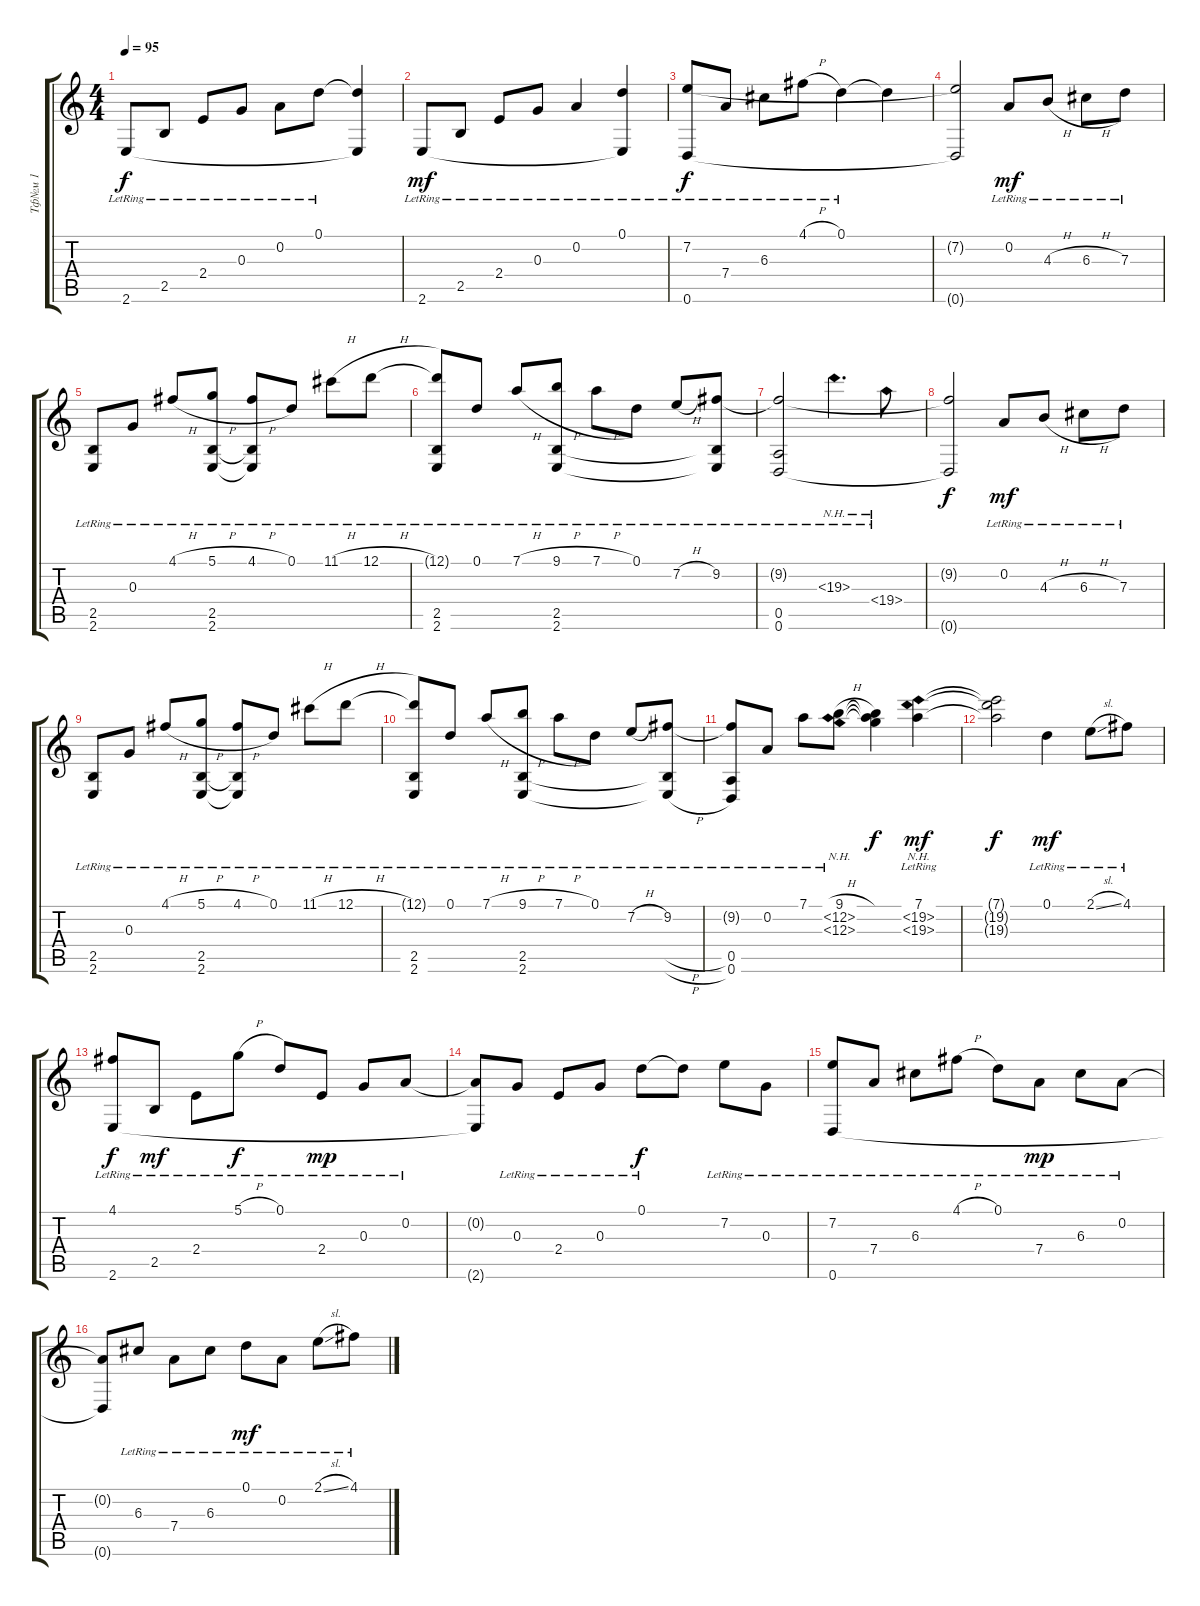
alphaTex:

\track ("Тф№м 1" "Тф№м 1") {instrument acousticguitarsteel}
\staff {score tabs}
\tuning (D4 A3 G3 D3 A2 D2) {hide}
\ts (4 4)
\tempo 95
\clef g2
\ks c
2.6{lr}.8{dy f} 2.5{lr}.8 2.4{lr}.8 0.3{lr}.8 0.2{lr}.8 0.1{lr}.8 (0.1{t} 2.6{t}).4 |
2.6{lr}.8{dy mf} 2.5{lr}.8 2.4{lr}.8 0.3{lr}.8 0.2{lr}.4 (0.1{lr} 2.6{t}).4 |
(7.2{lr} 0.6{lr}).8{dy f} 7.4{lr}.8 6.3{lr}.8 4.1{h lr}.8 0.1{lr}.4 0.1{t}.4 |
(7.2{t} 0.6{t}).2 0.2{lr}.8{dy mf} 4.3{h lr}.8 6.3{h lr}.8 7.3{lr}.8 |
(2.5{lr} 2.6{lr}).8 0.3{lr}.8 4.1{h lr}.8 (5.1{h lr} 2.5{lr} 2.6{lr}).8 (4.1{h lr} 2.5{t} 2.6{t}).8 0.1{lr}.8 11.1{h lr}.8 12.1{h lr}.8 |
(12.1{t} 2.5{lr} 2.6{lr}).8 0.1{lr}.8 7.1{h lr}.8 (9.1{h lr} 2.5{lr} 2.6{lr}).8 7.1{h lr}.8 0.1{lr}.8 7.2{h lr}.8 (9.2{lr} 2.5{t} 2.6{t}).8 |
(9.2{t} 0.5{lr} 0.6{lr}).2 19.3{nh lr}.4{d} 19.4{nh lr}.8 |
(9.2{t} 0.6{t}).2{dy f} 0.2{lr}.8{dy mf} 4.3{h lr}.8 6.3{h lr}.8 7.3{lr}.8 |
(2.5{lr} 2.6{lr}).8 0.3{lr}.8 4.1{h lr}.8 (5.1{h lr} 2.5{lr} 2.6{lr}).8 (4.1{h lr} 2.5{t} 2.6{t}).8 0.1{lr}.8 11.1{h lr}.8 12.1{h lr}.8 |
(12.1{t} 2.5{lr} 2.6{lr}).8 0.1{lr}.8 7.1{h lr}.8 (9.1{h lr} 2.5{lr} 2.6{lr}).8 7.1{h lr}.8 0.1{lr}.8 7.2{h lr}.8 (9.2{lr} 2.5{h t} 2.6{h t}).8 |
(9.2{t} 0.5{lr} 0.6{lr}).8 0.2{lr}.8 7.1{lr}.8 (9.1{h lr} 12.2{nh lr} 12.3{nh lr}).8 (9.1{t} 12.2{t} 12.3{t}).4{dy f} (7.1{lr} 19.2{nh lr} 19.3{nh lr}).4{dy mf} |
(7.1{t} 19.2{t} 19.3{t}).2{dy f} 0.1{lr}.4{dy mf} 2.1{sl lr}.8 4.1{lr}.8 |
(4.1{lr} 2.6{lr}).8{dy f} 2.5{lr}.8{dy mf} 2.4{lr}.8 5.1{h lr}.8{dy f} 0.1{lr}.8 2.4{lr}.8{dy mp} 0.3{lr}.8 0.2{lr}.8 |
(0.2{t} 2.6{t}).8 0.3{lr}.8 2.4{lr}.8 0.3{lr}.8 0.1{lr}.8{dy f} 0.1{t}.8 7.2{lr}.8 0.3{lr}.8 |
(7.2{lr} 0.6{lr}).8 7.4{lr}.8 6.3{lr}.8 4.1{h lr}.8 0.1{lr}.8 7.4{lr}.8{dy mp} 6.3{lr}.8 0.2{lr}.8 |
(0.2{t} 0.6{t}).8 6.3{lr}.8 7.4{lr}.8 6.3{lr}.8 0.1{lr}.8{dy mf} 0.2{lr}.8 2.1{sl lr}.8 4.1{lr}.8
